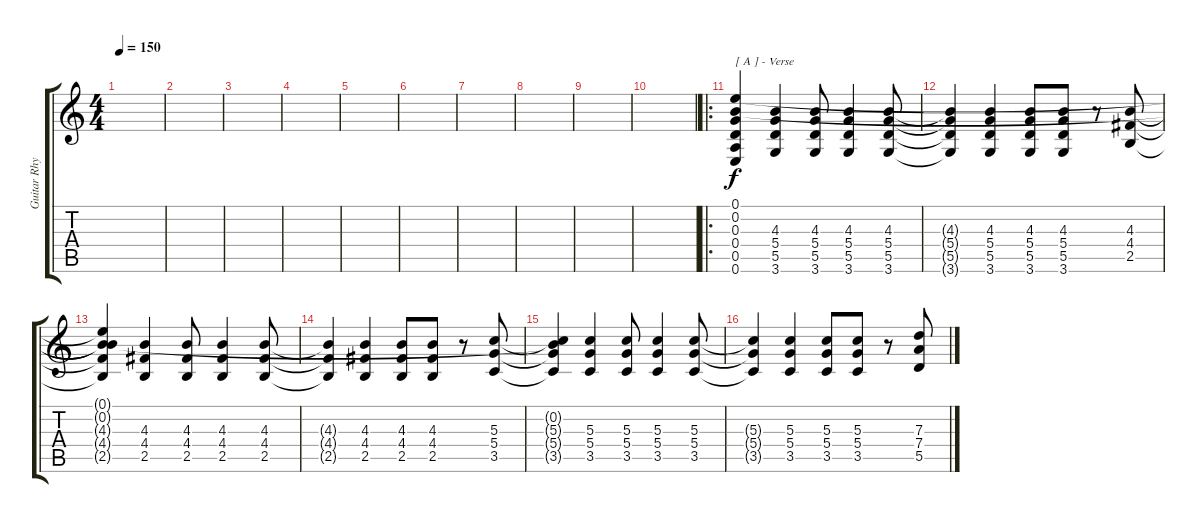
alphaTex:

\track ("Guitar Rhythm" "Guitar Rhy") {instrument electricguitarclean}
\staff {score tabs}
\tuning (E4 B3 G3 D3 A2 E2) {hide}
\ts (4 4)
\tempo 150
\clef g2
\ks c
|
|
|
|
|
|
|
|
|
|
\ro
(0.1 0.2 0.3 0.4 0.5 0.6).4{txt "[ A ] - Verse"} (4.3 5.4 5.5 3.6).4 (4.3 5.4 5.5 3.6).8 (4.3 5.4 5.5 3.6).4 (4.3 5.4 5.5 3.6).8 |
(4.3{t} 5.4{t} 5.5{t} 3.6{t}).4 (4.3 5.4 5.5 3.6).4 (4.3 5.4 5.5 3.6).8 (4.3 5.4 5.5 3.6).8 r.8 (4.3 4.4 2.5).8 |
(0.1{t} 0.2{t} 4.3{t} 4.4{t} 2.5{t}).4 (4.3 4.4 2.5).4 (4.3 4.4 2.5).8 (4.3 4.4 2.5).4 (4.3 4.4 2.5).8 |
(4.3{t} 4.4{t} 2.5{t}).4 (4.3 4.4 2.5).4 (4.3 4.4 2.5).8 (4.3 4.4 2.5).8 r.8 (5.3 5.4 3.5).8 |
(0.2{t} 5.3{t} 5.4{t} 3.5{t}).4 (5.3 5.4 3.5).4 (5.3 5.4 3.5).8 (5.3 5.4 3.5).4 (5.3 5.4 3.5).8 |
(5.3{t} 5.4{t} 3.5{t}).4 (5.3 5.4 3.5).4 (5.3 5.4 3.5).8 (5.3 5.4 3.5).8 r.8 (7.3 7.4 5.5).8
